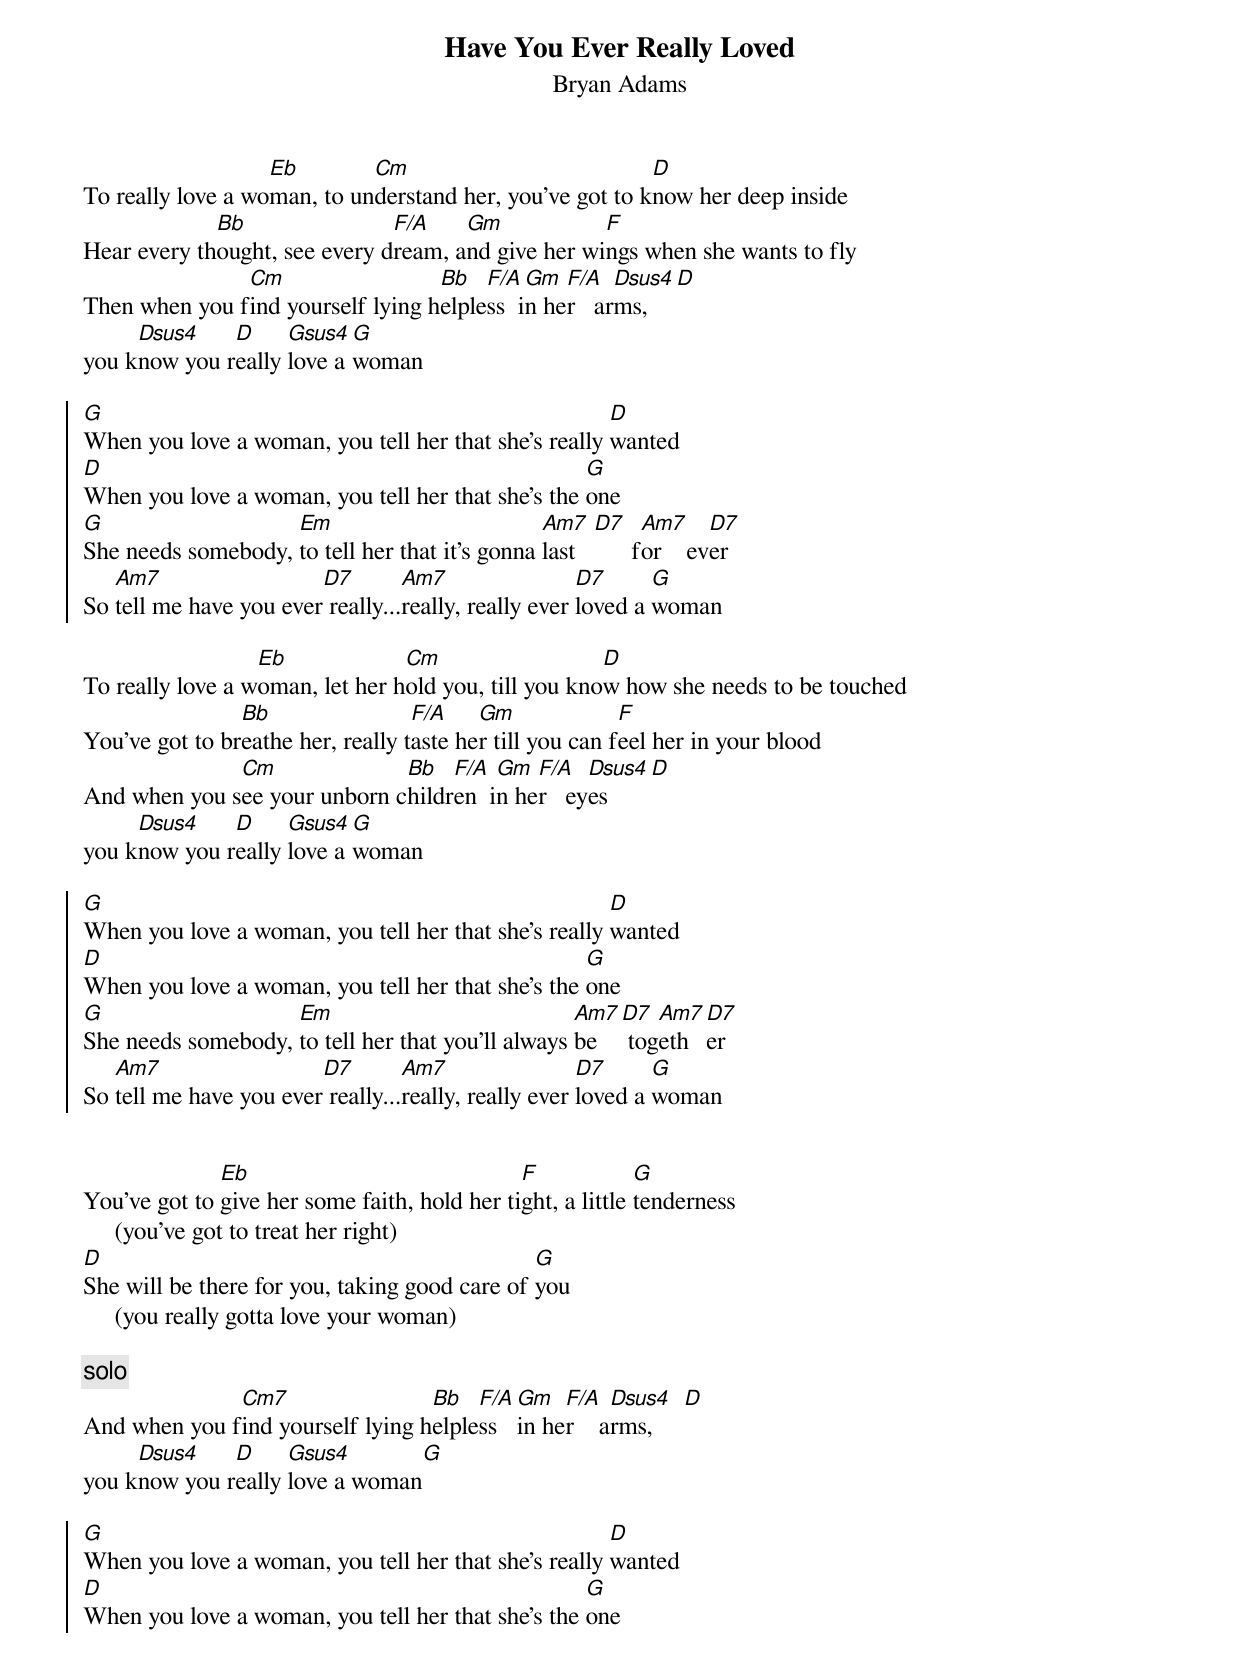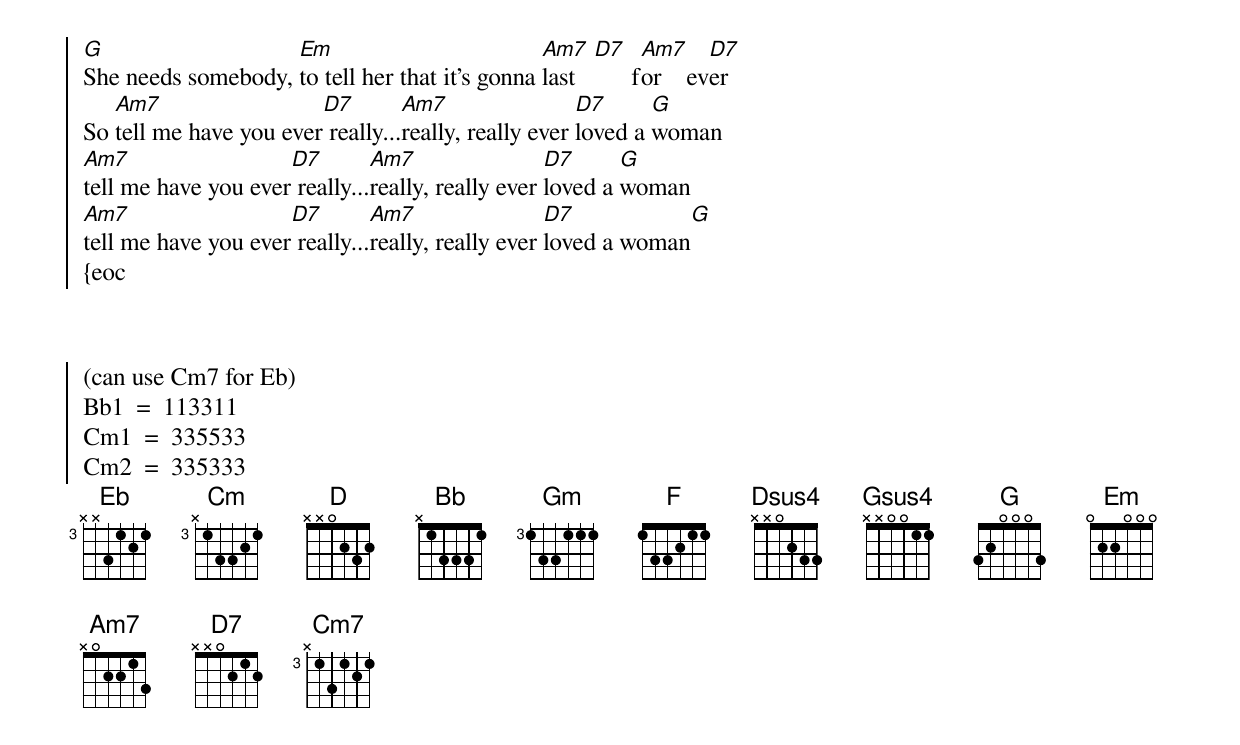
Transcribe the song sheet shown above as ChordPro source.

{title:Have You Ever Really Loved}
{subtitle:Bryan Adams}
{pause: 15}

To really love a wo[Eb]man, to un[Cm]derstand her, you've got to k[D]now her deep inside
Hear every th[Bb]ought, see every d[F/A]ream, a[Gm]nd give her wi[F]ngs when she wants to fly
Then when you f[Cm]ind yourself lying h[Bb]elple[F/A]ss  i[Gm]n he[F/A]r   ar[Dsus4]ms,    [D]
you k[Dsus4]now you r[D]eally [Gsus4]love a [G]woman

{soc}
[G]When you love a woman, you tell her that she's really [D]wanted
[D]When you love a woman, you tell her that she's the [G]one
[G]She needs somebody, [Em]to tell her that it's gonna [Am7]last   [D7]      f[Am7]or    ev[D7]er
So [Am7]tell me have you ever[D7] really...[Am7]really, really ever [D7]loved a [G]woman
{eoc}

To really love a w[Eb]oman, let her h[Cm]old you, till you kno[D]w how she needs to be touched
You've got to br[Bb]eathe her, really t[F/A]aste he[Gm]r till you can f[F]eel her in your blood
And when you s[Cm]ee your unborn c[Bb]hildr[F/A]en  i[Gm]n he[F/A]r   ey[Dsus4]es [D]
you k[Dsus4]now you r[D]eally [Gsus4]love a [G]woman

{soc}
[G]When you love a woman, you tell her that she's really [D]wanted
[D]When you love a woman, you tell her that she's the [G]one
[G]She needs somebody, [Em]to tell her that you'll always [Am7]be   [D7] tog[Am7]eth  [D7]er
So [Am7]tell me have you ever[D7] really...[Am7]really, really ever [D7]loved a [G]woman

{eoc}

You've got to [Eb]give her some faith, hold her ti[F]ght, a little [G]tenderness
     (you've got to treat her right)
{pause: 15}
[D]She will be there for you, taking good care of [G]you
     (you really gotta love your woman)

{c:  solo }
And when you f[Cm7]ind yourself lying h[Bb]elple[F/A]ss [Gm]in he[F/A]r    a[Dsus4]rms,     [D]
you k[Dsus4]now you r[D]eally [Gsus4]love a woman[G]

{soc}
[G]When you love a woman, you tell her that she's really [D]wanted
[D]When you love a woman, you tell her that she's the [G]one
[G]She needs somebody, [Em]to tell her that it's gonna [Am7]last   [D7]      f[Am7]or    ev[D7]er
So [Am7]tell me have you ever[D7] really...[Am7]really, really ever [D7]loved a [G]woman
[Am7]tell me have you ever[D7] really...[Am7]really, really ever [D7]loved a [G]woman
[Am7]tell me have you ever[D7] really...[Am7]really, really ever [D7]loved a woman[G]
{eoc



(can use Cm7 for Eb)
Bb1  =  113311
Cm1  =  335533
Cm2  =  335333
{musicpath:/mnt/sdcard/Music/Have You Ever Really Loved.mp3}
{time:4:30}
{zoom-android-MID1045:0.74012315}
{zoom-android-V11:0.83097917}
